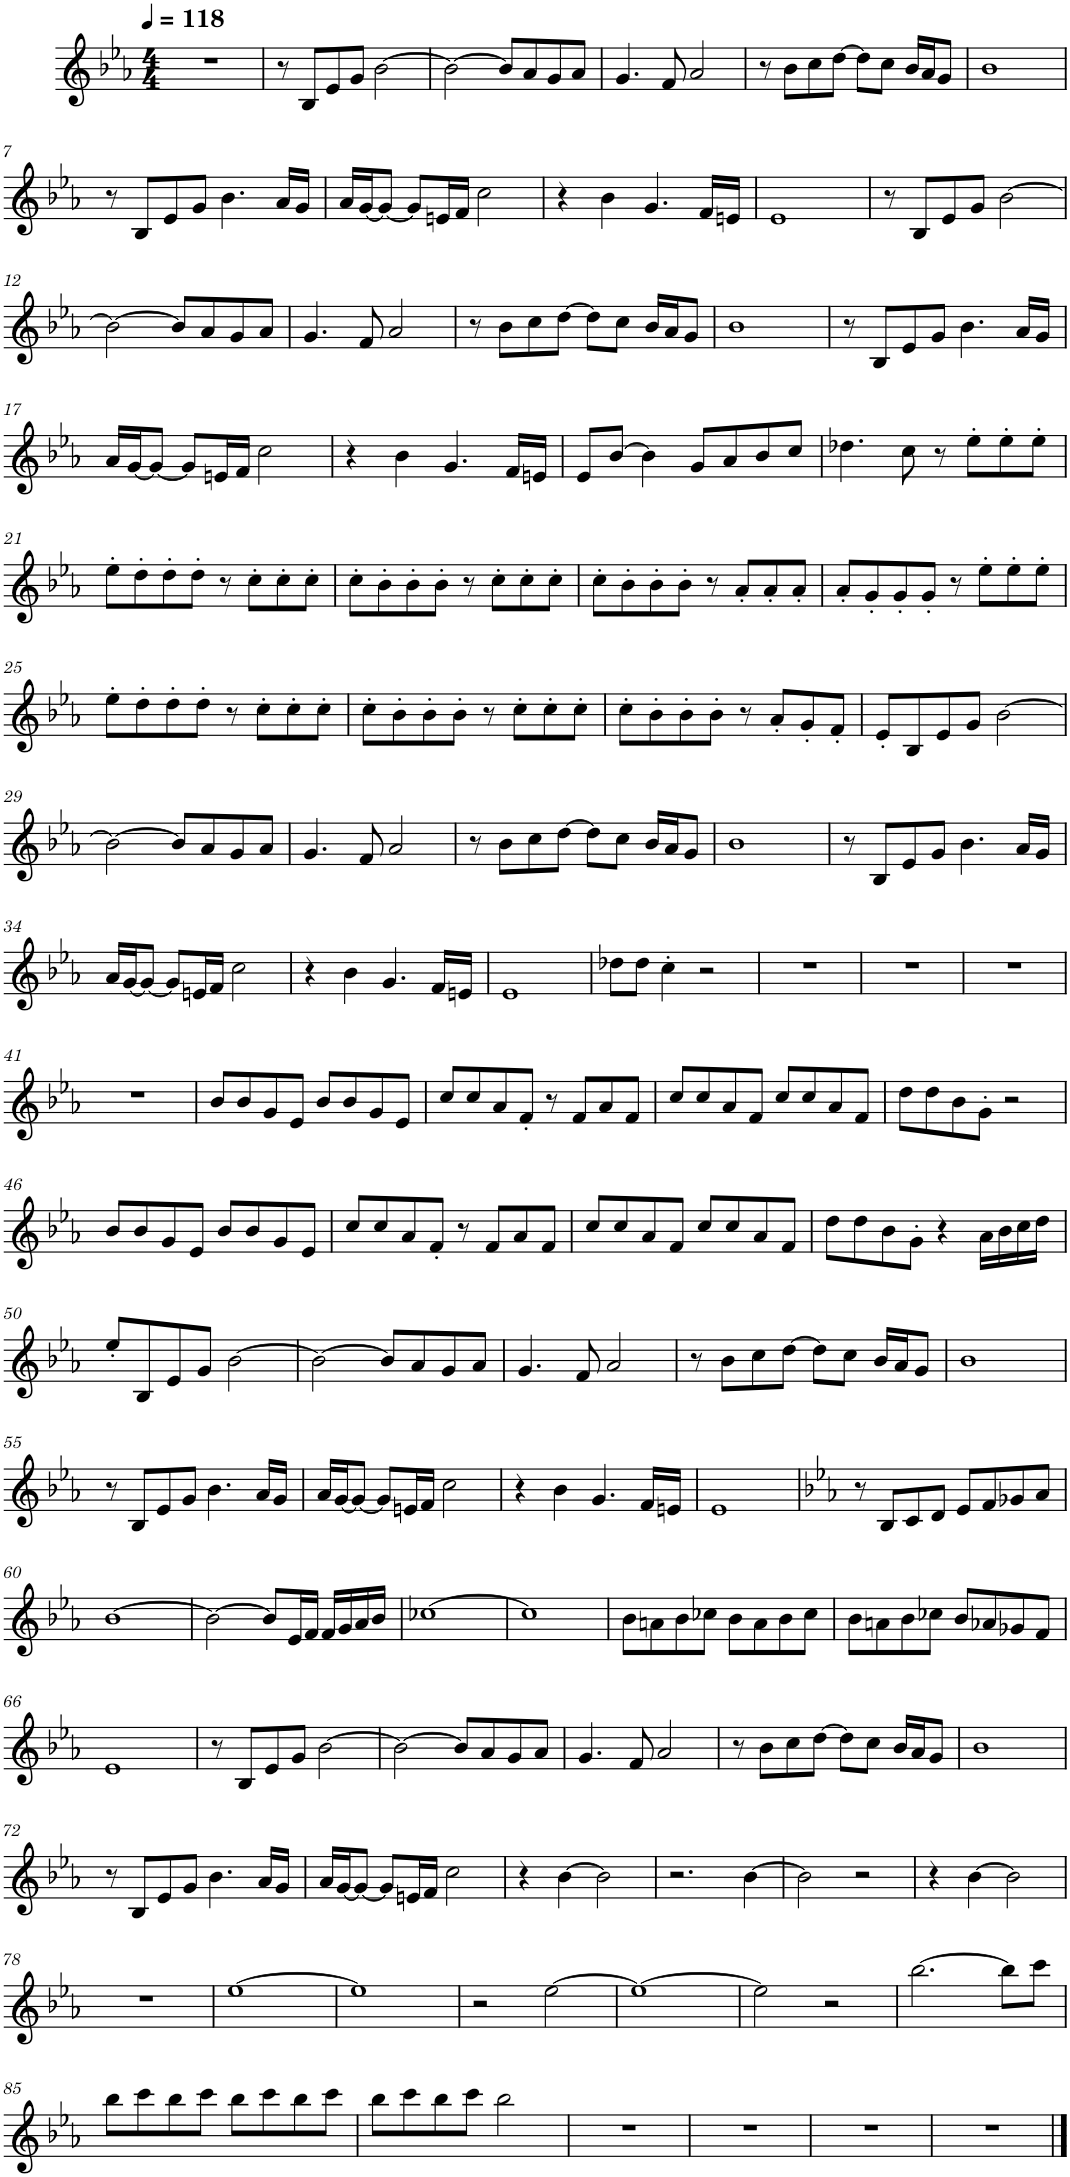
**kern
*part1
*staff1
*I"Piano
*I'Pno.
*clefG2
*k[b-e-a-]
*M4/4
*MM118
=1
1r
=2
8r
8B-/L
8e-/
8g/J
[2b-\
=3
2b-\_
8b-/L]
8a-/
8g/
8a-/J
=4
4.g/
8f/
2a-/
=5
8r
8b-\L
8cc\
[8dd\J
8dd\L]
8cc\J
16b-/LL
16a-/J
8g/J
=6
1b-
!!LO:LB:g=z
=7
8r
8B-/L
8e-/
8g/J
4.b-\
16a-/LL
16g/JJ
=8
16a-/LL
[16g/J
8g/J_
8g/L]
16en/L
16f/JJ
2cc\
=9
4r
4b-\
4.g/
16f/LL
16en/JJ
=10
1e-
=11
8r
8B-/L
8e-/
8g/J
[2b-\
!!LO:LB:g=z
=12
2b-\_
8b-/L]
8a-/
8g/
8a-/J
=13
4.g/
8f/
2a-/
=14
8r
8b-\L
8cc\
[8dd\J
8dd\L]
8cc\J
16b-/LL
16a-/J
8g/J
=15
1b-
=16
8r
8B-/L
8e-/
8g/J
4.b-\
16a-/LL
16g/JJ
!!LO:LB:g=z
=17
16a-/LL
[16g/J
8g/J_
8g/L]
16en/L
16f/JJ
2cc\
=18
4r
4b-\
4.g/
16f/LL
16en/JJ
=19
8e-/L
[8b-/J
4b-\]
8g/L
8a-/
8b-/
8cc/J
=20
4.dd-X\
8cc\
8r
8ee-'\L
8ee-'\
8ee-'\J
!!LO:LB:g=z
=21
8ee-'\L
8dd'\
8dd'\
8dd'\J
8r
8cc'\L
8cc'\
8cc'\J
=22
8cc'\L
8b-'\
8b-'\
8b-'\J
8r
8cc'\L
8cc'\
8cc'\J
=23
8cc'\L
8b-'\
8b-'\
8b-'\J
8r
8a-'/L
8a-'/
8a-'/J
=24
8a-'/L
8g'/
8g'/
8g'/J
8r
8ee-'\L
8ee-'\
8ee-'\J
!!LO:LB:g=z
=25
8ee-'\L
8dd'\
8dd'\
8dd'\J
8r
8cc'\L
8cc'\
8cc'\J
=26
8cc'\L
8b-'\
8b-'\
8b-'\J
8r
8cc'\L
8cc'\
8cc'\J
=27
8cc'\L
8b-'\
8b-'\
8b-'\J
8r
8a-'/L
8g'/
8f'/J
=28
8e-'/L
8B-/
8e-/
8g/J
[2b-\
!!LO:LB:g=z
=29
2b-\_
8b-/L]
8a-/
8g/
8a-/J
=30
4.g/
8f/
2a-/
=31
8r
8b-\L
8cc\
[8dd\J
8dd\L]
8cc\J
16b-/LL
16a-/J
8g/J
=32
1b-
=33
8r
8B-/L
8e-/
8g/J
4.b-\
16a-/LL
16g/JJ
!!LO:LB:g=z
=34
16a-/LL
[16g/J
8g/J_
8g/L]
16en/L
16f/JJ
2cc\
=35
4r
4b-\
4.g/
16f/LL
16en/JJ
=36
1e-
=37
8dd-X\L
8dd-\J
4cc'\
2r
=38
1r
=39
1r
=40
1r
!!LO:LB:g=z
=41
1r
=42
8b-/L
8b-/
8g/
8e-/J
8b-/L
8b-/
8g/
8e-/J
=43
8cc/L
8cc/
8a-/
8f'/J
8r
8f/L
8a-/
8f/J
=44
8cc/L
8cc/
8a-/
8f/J
8cc/L
8cc/
8a-/
8f/J
=45
8dd\L
8dd\
8b-\
8g'\J
2r
!!LO:LB:g=z
=46
8b-/L
8b-/
8g/
8e-/J
8b-/L
8b-/
8g/
8e-/J
=47
8cc/L
8cc/
8a-/
8f'/J
8r
8f/L
8a-/
8f/J
=48
8cc/L
8cc/
8a-/
8f/J
8cc/L
8cc/
8a-/
8f/J
=49
8dd\L
8dd\
8b-\
8g'\J
4r
16a-\LL
16b-\
16cc\
16dd\JJ
!!LO:LB:g=z
=50
8ee-'/L
8B-/
8e-/
8g/J
[2b-\
=51
2b-\_
8b-/L]
8a-/
8g/
8a-/J
=52
4.g/
8f/
2a-/
=53
8r
8b-\L
8cc\
[8dd\J
8dd\L]
8cc\J
16b-/LL
16a-/J
8g/J
=54
1b-
!!LO:LB:g=z
=55
8r
8B-/L
8e-/
8g/J
4.b-\
16a-/LL
16g/JJ
=56
16a-/LL
[16g/J
8g/J_
8g/L]
16en/L
16f/JJ
2cc\
=57
4r
4b-\
4.g/
16f/LL
16en/JJ
=58
1e-
=59
*k[b-e-a-]
8r
8B-/L
8c/
8d/J
8e-/L
8f/
8g-X/
8a-/J
!!LO:LB:g=z
=60
[1b-
=61
2b-\_
8b-/L]
16e-/L
16f/JJ
16f/LL
16g/
16a-/
16b-/JJ
=62
[1cc-X
=63
1cc-]
=64
8b-\L
8an\
8b-\
8cc-X\J
8b-\L
8a\
8b-\
8cc-\J
=65
8b-\L
8an\
8b-\
8cc-X\J
8b-/L
8a-X/
8g-X/
8f/J
!!LO:LB:g=z
=66
1e-
=67
8r
8B-/L
8e-/
8g/J
[2b-\
=68
2b-\_
8b-/L]
8a-/
8g/
8a-/J
=69
4.g/
8f/
2a-/
=70
8r
8b-\L
8cc\
[8dd\J
8dd\L]
8cc\J
16b-/LL
16a-/J
8g/J
=71
1b-
!!LO:LB:g=z
=72
8r
8B-/L
8e-/
8g/J
4.b-\
16a-/LL
16g/JJ
=73
16a-/LL
[16g/J
8g/J_
8g/L]
16en/L
16f/JJ
2cc\
=74
4r
[4b-\
2b-\]
=75
2.r
[4b-\
=76
2b-\]
2r
=77
4r
[4b-\
2b-\]
!!LO:LB:g=z
=78
1r
=79
[1ee-
=80
1ee-]
=81
2r
[2ee-\
=82
1ee-_
=83
2ee-\]
2r
=84
[2.bb-\
8bb-\L]
8ccc\J
!!LO:LB:g=z
=85
8bb-\L
8ccc\
8bb-\
8ccc\J
8bb-\L
8ccc\
8bb-\
8ccc\J
=86
8bb-\L
8ccc\
8bb-\
8ccc\J
2bb-\
=87
1r
=88
1r
=89
1r
=90
1r
==
*-
